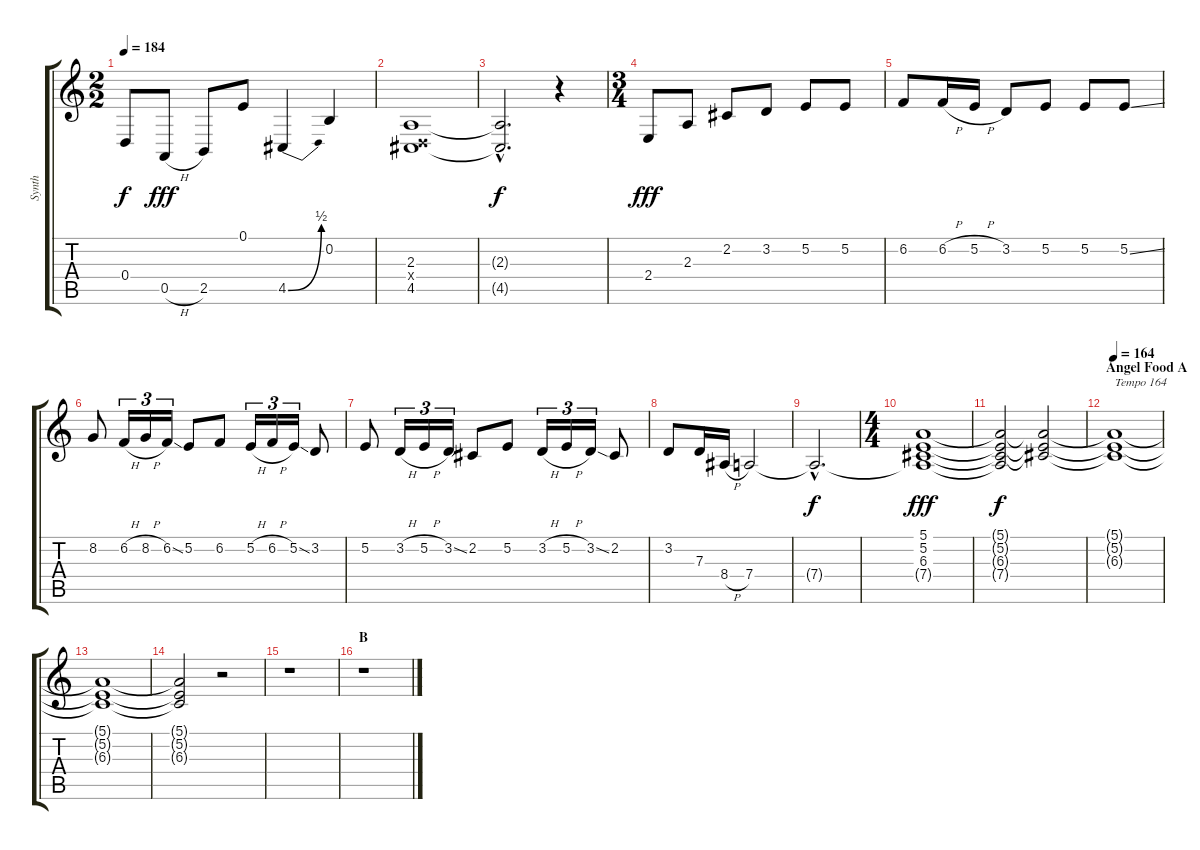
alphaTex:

\track ("Synth" "Synth") {instrument stringensemble1}
\staff {score tabs}
\tuning (E4 B3 G3 D3 A2 E2) {hide}
\ts (2 2)
\tempo 184
\clef g2
\ks c
0.4{t}.8{dy f} 0.5{h}.8{dy fff} 2.5.8 0.1.8 4.5{be (bend 0 0 60 2)}.4 0.2.4 |
(2.3 0.4{x} 4.5).1 |
(2.3{hac t} 4.5{hac t}).2{d dy f} r.4 |
\ts (3 4)
2.4.8{dy fff} 2.3.8 2.2.8 3.2.8 5.2.8 5.2.8 |
6.2.8 6.2{h}.16 5.2{h}.16 3.2.8 5.2.8 5.2.8 5.2{ss}.8 |
8.2.8 6.2{h}.16{tu (3 2)} 8.2{h}.16{tu (3 2)} 6.2{ss}.16{tu (3 2)} 5.2.8 6.2.8 5.2{h}.16{tu (3 2)} 6.2{h}.16{tu (3 2)} 5.2{ss}.16{tu (3 2)} 3.2.8 |
5.2.8 3.2{h}.16{tu (3 2)} 5.2{h}.16{tu (3 2)} 3.2{ss}.16{tu (3 2)} 2.2.8 5.2.8 3.2{h}.16{tu (3 2)} 5.2{h}.16{tu (3 2)} 3.2{ss}.16{tu (3 2)} 2.2.8 |
3.2.8 7.3.16 8.4{h}.16 7.4.2 |
7.4{hac t}.2{d dy f} |
\ts (4 4)
(5.1 5.2 6.3 7.4{t}).1{dy fff} |
(5.1{t} 5.2{t} 6.3{t} 7.4{t}).2{dy f} (5.1{t} 5.2{t} 6.3{t}).2 |
\section ("" "Angel Food A")
\tempo 164
(5.1{t} 5.2{t} 6.3{t}).1{txt "Tempo 164"} |
(5.1{t} 5.2{t} 6.3{t}).1{volume 0} |
(5.1{t} 5.2{t} 6.3{t}).2 r.2 |
r.1 |
\section ("" "B")
r.1
